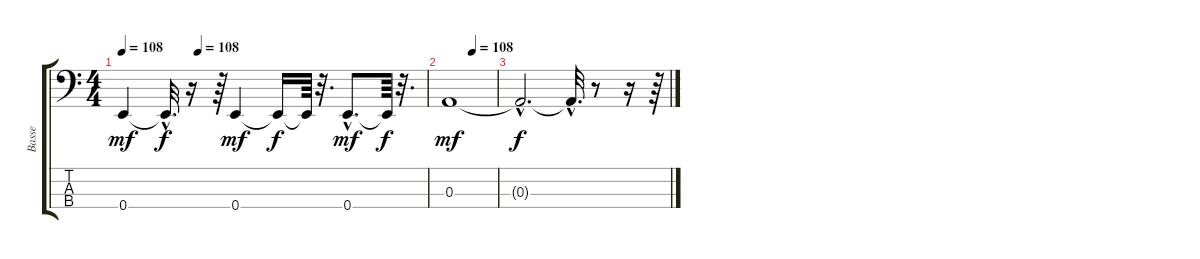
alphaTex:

\track ("Basse" "Basse") {instrument acousticbass}
\staff {score tabs}
\tuning (G2 D2 A1 E1) {hide}
\ts (4 4)
\tempo 108
\tempo (108 0.25)
\clef f4
\ks c
0.4.4{dy mf} 0.4{hac t}.32{d dy f} r.16 r.64 0.4.4{dy mf} 0.4{t}.16{dy f} 0.4{t}.64 r.32{d} 0.4{hac}.8{d dy mf} 0.4{t}.64{dy f} r.32{d} |
\tempo (108 0.5)
0.3.1{dy mf} |
0.3{hac t}.2{d dy f} 0.3{hac t}.32{d} r.8 r.16 r.64
